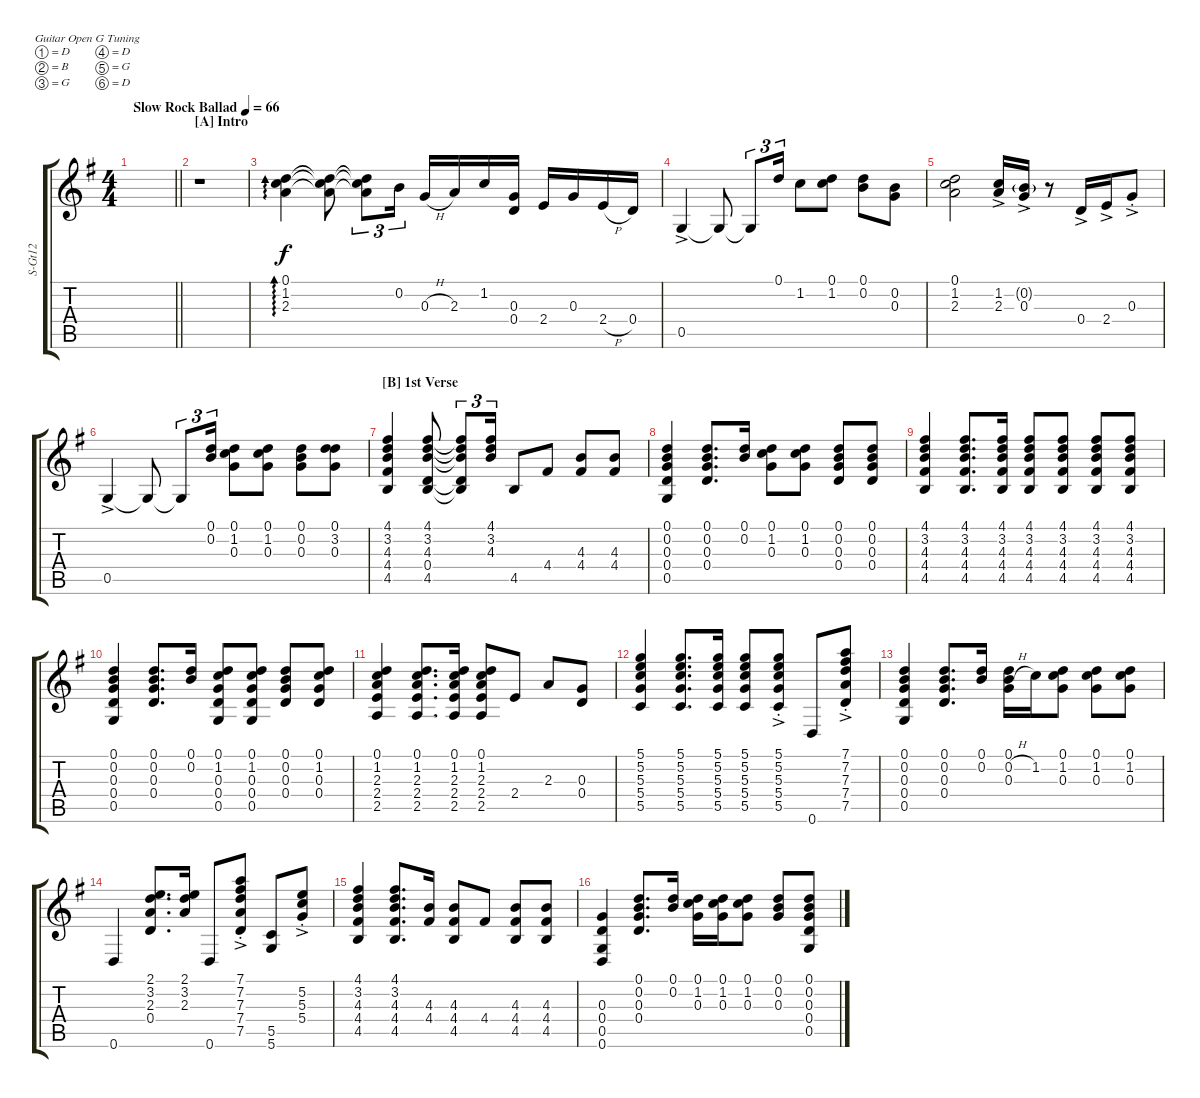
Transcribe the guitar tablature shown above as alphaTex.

\defaultSystemsLayout 4
\bracketExtendMode groupsimilarinstruments
\otherSystemsTrackNameOrientation horizontal
\track ("12 St. Steel Guitar" "S-Gt12") {instrument acousticguitarsteel}
\staff {score tabs}
\tuning (D4 B3 G3 D3 G2 D2)
\ts (4 4)
\ac
\tempo (66 "Slow Rock Ballad")
\clef g2
\barLineRight lightlight
\ks g
|
\section ("A" "Intro")
r.1 |
(0.1 1.2 2.3).4{ad 0} (0.1{t} 1.2{t} 2.3{t}).8{beam split} (2.3{t} 1.2{t} 0.1{t}).8{tu (3 2) beam merge} 0.2.16{tu (3 2)} 0.3{h}.16 2.3.16 1.2.16 (0.3 0.4).16 2.4.16 0.3.16 2.4{h}.16 0.4.16 |
0.5{ac}.4 0.5{t}.8{beam split} 0.5{t}.8{tu (3 2) beam merge} 0.1.16{tu (3 2) beam split} 1.2.8 (0.1 1.2).8 (0.1 0.2).8 (0.2 0.3).8 |
(0.1 1.2 2.3).2 (1.2 2.3{ac}).16 (0.3{ac} 0.2{g}).16 r.8 0.4{ac}.16 2.4{ac}.16 0.3{ac st}.8 |
0.5{ac}.4 0.5{t}.8{beam split} 0.5{t}.8{tu (3 2) beam merge} (0.1 0.2).16{tu (3 2) beam split} (1.2 0.1 0.3).8 (0.1 1.2 0.3).8 (0.1 0.2 0.3).8 (3.2 0.3 0.1).8 |
\section ("B" "1st Verse")
(4.5 4.4 4.3 3.2 4.1).4 (4.5 0.4 4.3 3.2 4.1).8 (4.5{t} 0.4{t} 4.3{t} 3.2{t} 4.1{t}).8{tu (3 2)} (4.1 3.2 4.3).16{tu (3 2)} 4.5.8 4.4.8 (4.4 4.3).8 (4.3 4.4).8 |
(0.5 0.4 0.3 0.2 0.1).4 (0.1 0.2 0.3 0.4).8{d} (0.1 0.2).16 (0.3 1.2 0.1).8 (0.1 1.2 0.3).8 (0.4 0.3 0.2 0.1).8 (0.4 0.3 0.2 0.1).8 |
(4.5 4.4 4.3 3.2 4.1).4 (4.5 4.4 4.3 3.2 4.1).8{d} (4.5 4.4 4.3 3.2 4.1).16 (4.5 4.4 4.3 3.2 4.1).8 (4.5 4.4 4.3 3.2 4.1).8 (4.5 4.4 4.3 3.2 4.1).8 (4.5 4.4 4.3 3.2 4.1).8 |
(0.5 0.4 0.3 0.2 0.1).4 (0.1 0.2 0.3 0.4).8{d} (0.1 0.2).16 (0.3 1.2 0.1 0.4 0.5).8 (0.5 0.4 0.3 1.2 0.1).8 (0.4 0.3 0.2 0.1).8 (0.3 1.2 0.1 0.4).8 |
(0.1 1.2 2.3 2.4 2.5).4 (0.1 1.2 2.3 2.4 2.5).8{d} (0.1 1.2 2.3 2.4 2.5).16 (0.1 1.2 2.3 2.4 2.5).8 2.4.8 2.3.8 (0.3 0.4).8 |
(5.1 5.2 5.3 5.4 5.5).4 (5.1 5.2 5.3 5.4 5.5).8{d} (5.1 5.2 5.3 5.4 5.5).16 (5.1 5.2 5.3 5.4 5.5).8 (5.1 5.2 5.3{ac st} 5.4 5.5).8 0.6.8 (7.1 7.2 7.3 7.4 7.5{ac st}).8 |
(0.5 0.4 0.3 0.2 0.1).4 (0.1 0.2 0.3 0.4).8{d} (0.2 0.1).16 (0.1 0.2{h} 0.3).16 1.2.16 (0.1 1.2 0.3).8 (0.1 1.2 0.3).8 (0.3 1.2 0.1).8 |
0.6.4 (2.1 3.2 2.3 0.4).8{d} (2.3 3.2 2.1).16 0.6.8 (7.5 7.4 7.3 7.2 7.1{ac st}).8 (5.6 5.5).8 (5.4 5.3 5.2{ac st}).8 |
(4.1 3.2 4.3 4.4 4.5).4 (4.5 4.4 4.3 3.2 4.1).8{d} (4.3 4.4).16 (4.3 4.4 4.5).8 4.4.8 (4.3 4.4 4.5).8 (4.5 4.4 4.3).8 |
(0.3 0.4 0.5 0.6).4 (0.4 0.3 0.2 0.1).8{d} (0.1 0.2).16 (0.1 1.2 0.3).16 (0.3 1.2 0.1).16 (0.1 1.2 0.3).8 (0.3 0.2 0.1).8 (0.1 0.2 0.3 0.4 0.5).8
